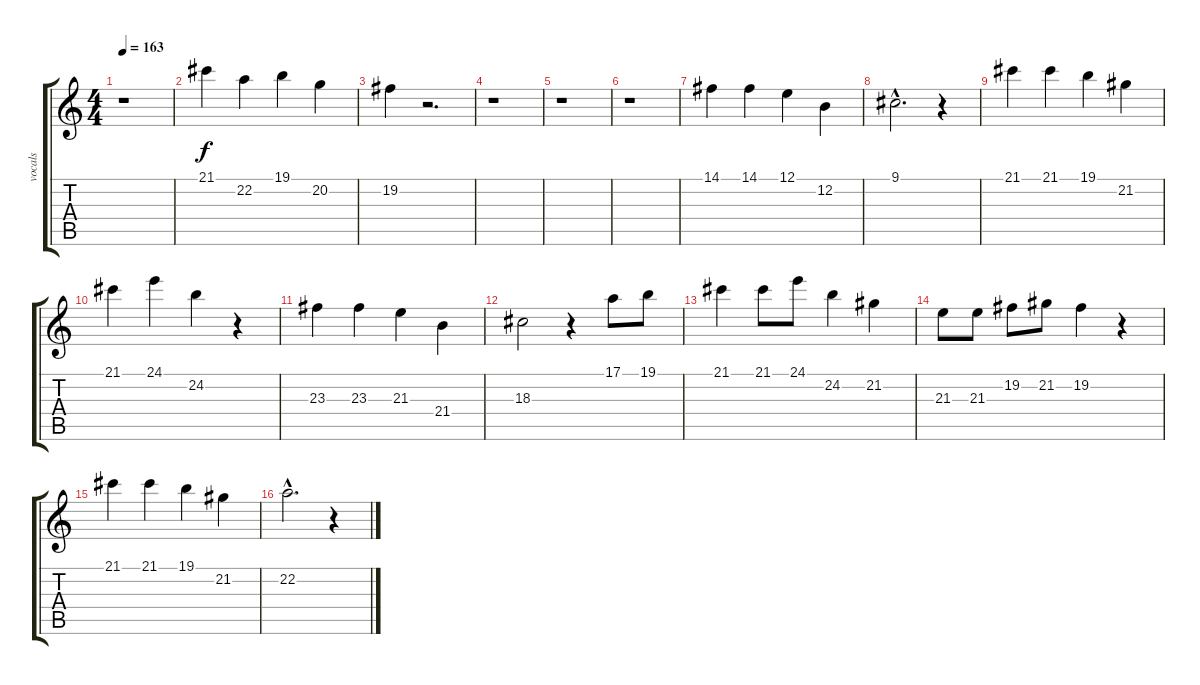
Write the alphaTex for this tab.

\track ("vocals" "vocals") {instrument oboe}
\staff {score tabs}
\tuning (E4 B3 G3 D3 A2 E2) {hide}
\ts (4 4)
\tempo 163
\clef g2
\ks c
r.1{dy f} |
21.1.4 22.2.4 19.1.4 20.2.4 |
19.2.4 r.2{d} |
r.1 |
r.1 |
r.1 |
14.1.4 14.1.4 12.1.4 12.2.4 |
9.1{hac}.2{d} r.4 |
21.1.4 21.1.4 19.1.4 21.2.4 |
21.1.4 24.1.4 24.2.4 r.4 |
23.3.4 23.3.4 21.3.4 21.4.4 |
18.3.2 r.4 17.1.8 19.1.8 |
21.1.4 21.1.8 24.1.8 24.2.4 21.2.4 |
21.3.8 21.3.8 19.2.8 21.2.8 19.2.4 r.4 |
21.1.4 21.1.4 19.1.4 21.2.4 |
22.2{hac}.2{d} r.4
